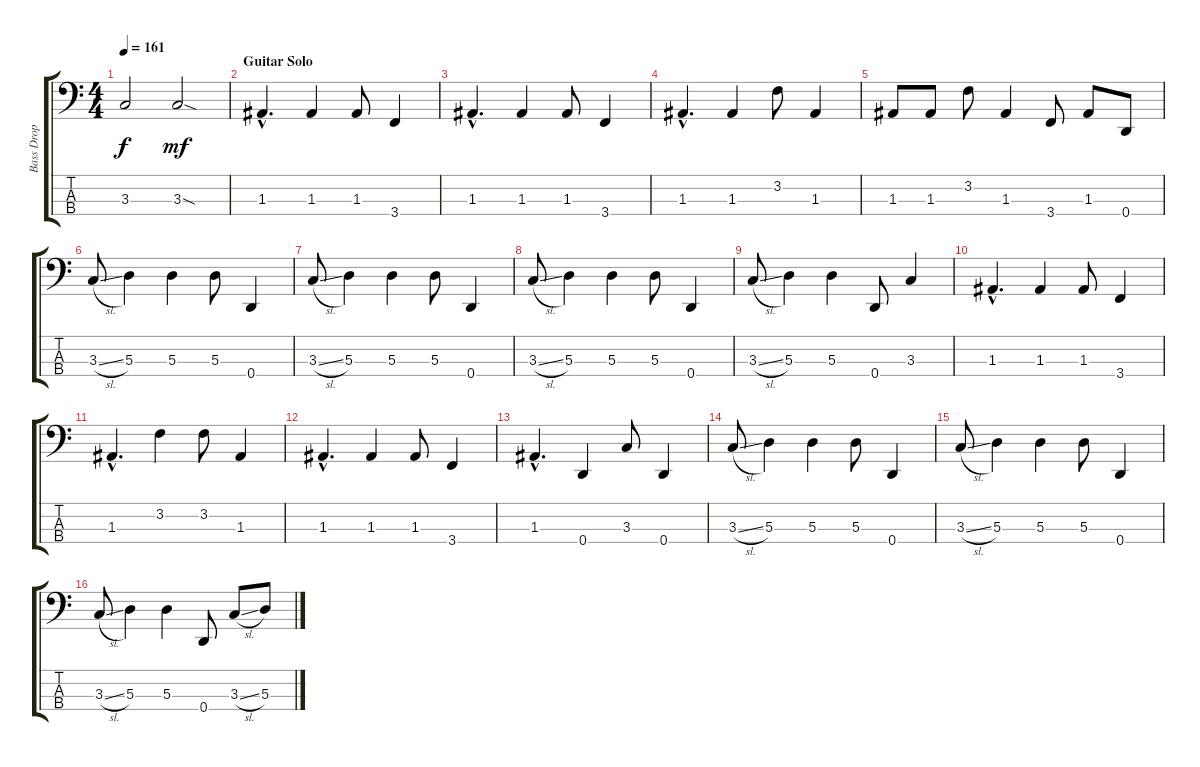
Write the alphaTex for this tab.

\track ("Bass Drop D" "Bass Drop ") {instrument electricbassfinger}
\staff {score tabs}
\tuning (G2 D2 A1 D1) {hide}
\ts (4 4)
\tempo 161
\clef f4
\ks c
3.3{t}.2{dy f} 3.3{sod}.2{dy mf} |
\section ("" "Guitar Solo")
1.3{hac}.4{d} 1.3.4 1.3.8 3.4.4 |
1.3{hac}.4{d} 1.3.4 1.3.8 3.4.4 |
1.3{hac}.4{d} 1.3.4 3.2.8 1.3.4 |
1.3.8 1.3.8 3.2.8 1.3.4 3.4.8 1.3.8 0.4.8 |
3.3{sl}.8 5.3.4 5.3.4 5.3.8 0.4.4 |
3.3{sl}.8 5.3.4 5.3.4 5.3.8 0.4.4 |
3.3{sl}.8 5.3.4 5.3.4 5.3.8 0.4.4 |
3.3{sl}.8 5.3.4 5.3.4 0.4.8 3.3.4 |
1.3{hac}.4{d} 1.3.4 1.3.8 3.4.4 |
1.3{hac}.4{d} 3.2.4 3.2.8 1.3.4 |
1.3{hac}.4{d} 1.3.4 1.3.8 3.4.4 |
1.3{hac}.4{d} 0.4.4 3.3.8 0.4.4 |
3.3{sl}.8 5.3.4 5.3.4 5.3.8 0.4.4 |
3.3{sl}.8 5.3.4 5.3.4 5.3.8 0.4.4 |
3.3{sl}.8 5.3.4 5.3.4 0.4.8 3.3{sl}.8 5.3.8
